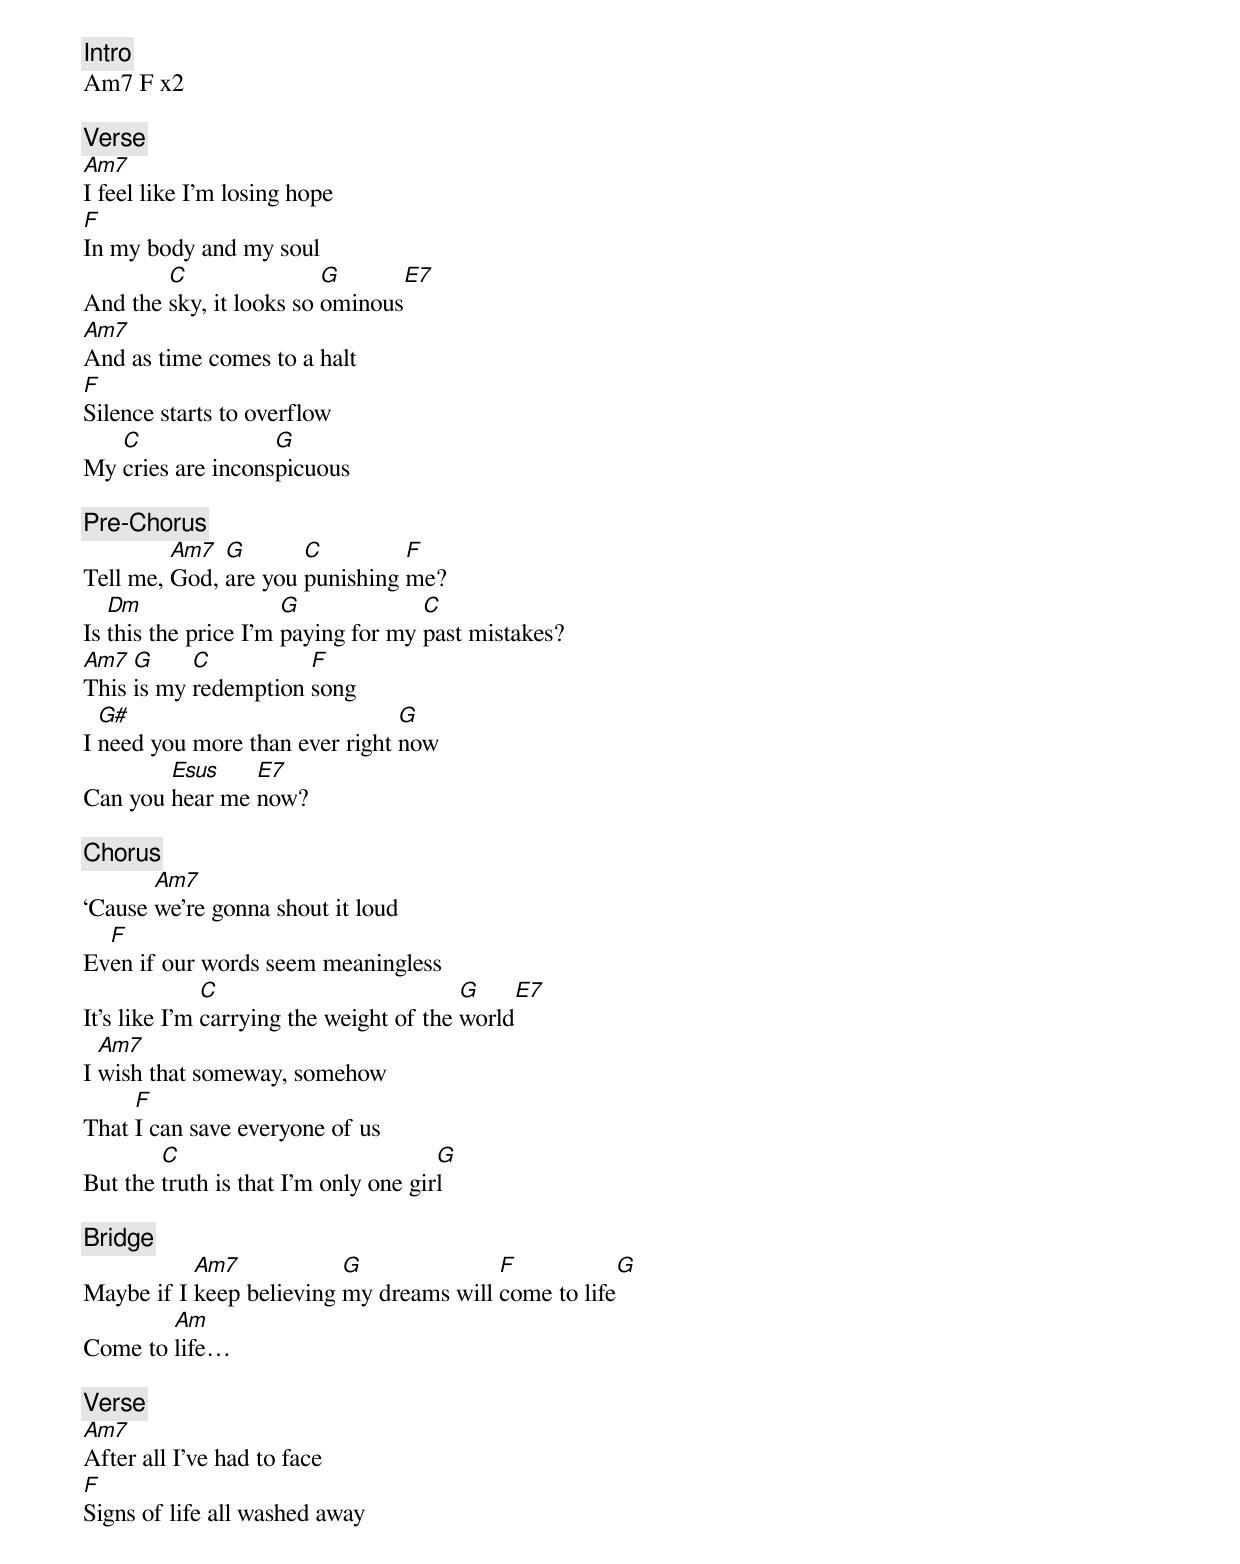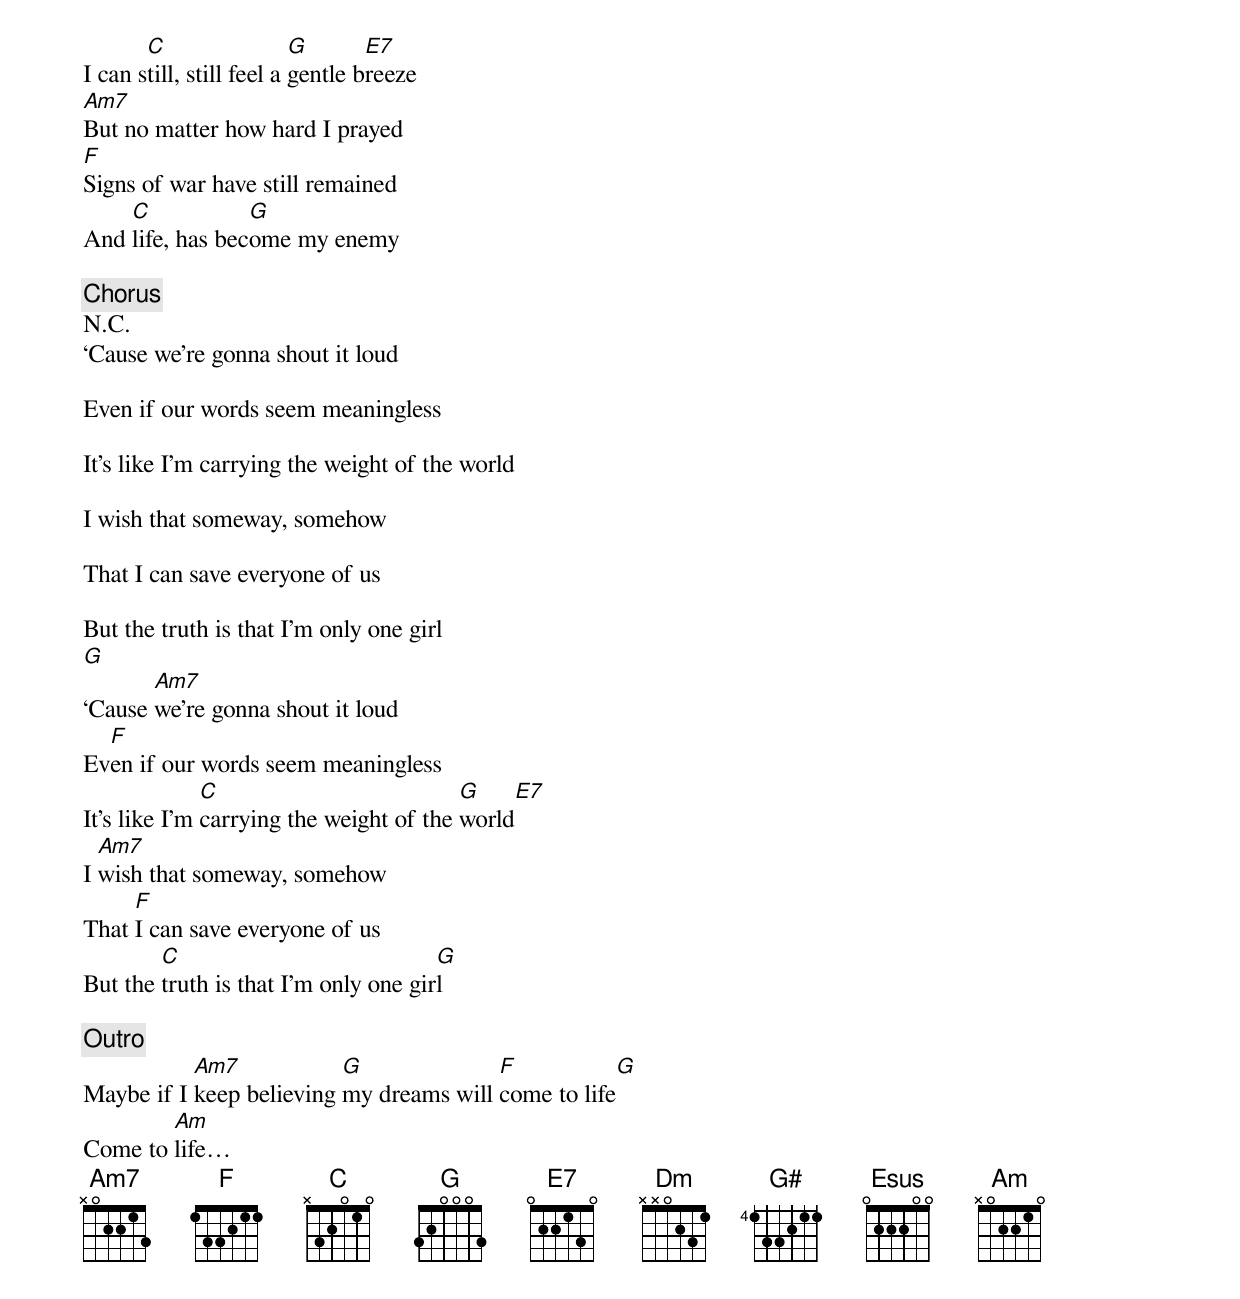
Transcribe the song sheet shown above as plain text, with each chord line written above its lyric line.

[Intro]
Am7 F x2

[Verse]
Am7
I feel like I’m losing hope
F
In my body and my soul
        C                G       E7
And the sky, it looks so ominous
Am7
And as time comes to a halt
F
Silence starts to overflow
   C               G
My cries are inconspicuous

[Pre-Chorus]
         Am7  G       C         F
Tell me, God, are you punishing me?
   Dm                 G             C
Is this the price I’m paying for my past mistakes?
Am7  G     C          F
This is my redemption song
  G#                            G
I need you more than ever right now
        Esus    E7
Can you hear me now?

[Chorus]
       Am7
‘Cause we’re gonna shout it loud
  F
Even if our words seem meaningless
              C                          G       E7
It’s like I’m carrying the weight of the world
  Am7
I wish that someway, somehow
     F
That I can save everyone of us
        C                             G
But the truth is that I’m only one girl

[Bridge]
           Am7            G              F             G
Maybe if I keep believing my dreams will come to life
        Am
Come to life…

[Verse]
Am7
After all I've had to face
F
Signs of life all washed away
       C                  G       E7
I can still, still feel a gentle breeze
Am7
But no matter how hard I prayed
F
Signs of war have still remained
    C            G
And life, has become my enemy

[Chorus]
N.C.
‘Cause we’re gonna shout it loud

Even if our words seem meaningless

It’s like I’m carrying the weight of the world

I wish that someway, somehow

That I can save everyone of us

But the truth is that I’m only one girl
G
       Am7
‘Cause we’re gonna shout it loud
  F
Even if our words seem meaningless
              C                          G       E7
It’s like I’m carrying the weight of the world
  Am7
I wish that someway, somehow
     F
That I can save everyone of us
        C                             G
But the truth is that I’m only one girl

[Outro]
           Am7            G              F             G
Maybe if I keep believing my dreams will come to life
        Am
Come to life…
